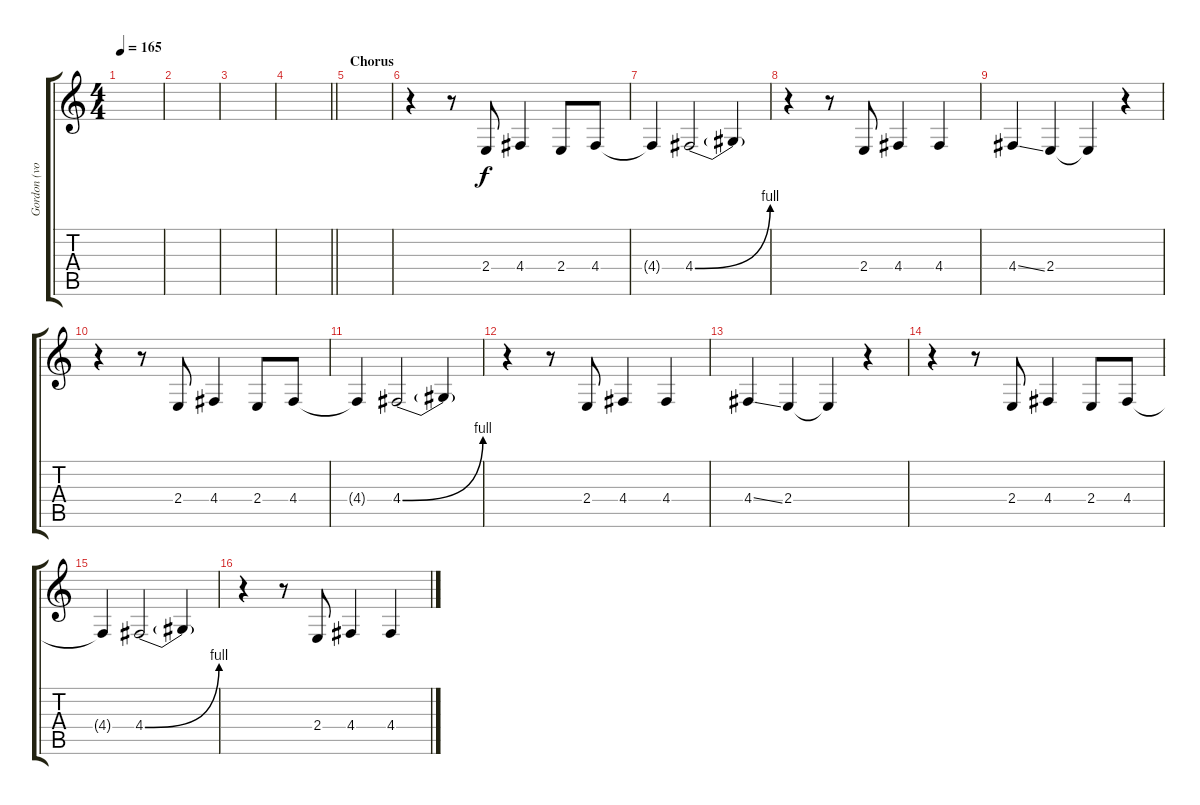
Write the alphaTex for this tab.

\track ("Gordon (voice)" "Gordon (vo") {instrument choiraahs}
\staff {score tabs}
\tuning (E4 B3 G3 D3 A2 E2) {hide}
\ts (4 4)
\tempo 165
\clef g2
\ks c
|
|
|
\barLineRight lightlight
|
\section ("" "Chorus ")
|
r.4{instrument bassoon} r.8 2.4.8 4.4.4 2.4.8 4.4.8 |
4.4{t}.4 4.4{be (bend 0 0 60 4)}.2 4.4{t}.4 |
r.4 r.8 2.4.8 4.4.4 4.4.4 |
4.4{ss}.4 2.4.4 2.4{t}.4 r.4 |
r.4{instrument bassoon} r.8 2.4.8 4.4.4 2.4.8 4.4.8 |
4.4{t}.4 4.4{be (bend 0 0 60 4)}.2 4.4{t}.4 |
r.4 r.8 2.4.8 4.4.4 4.4.4 |
4.4{ss}.4 2.4.4 2.4{t}.4 r.4 |
r.4{instrument bassoon} r.8 2.4.8 4.4.4 2.4.8 4.4.8 |
4.4{t}.4 4.4{be (bend 0 0 60 4)}.2 4.4{t}.4 |
r.4 r.8 2.4.8 4.4.4 4.4.4
